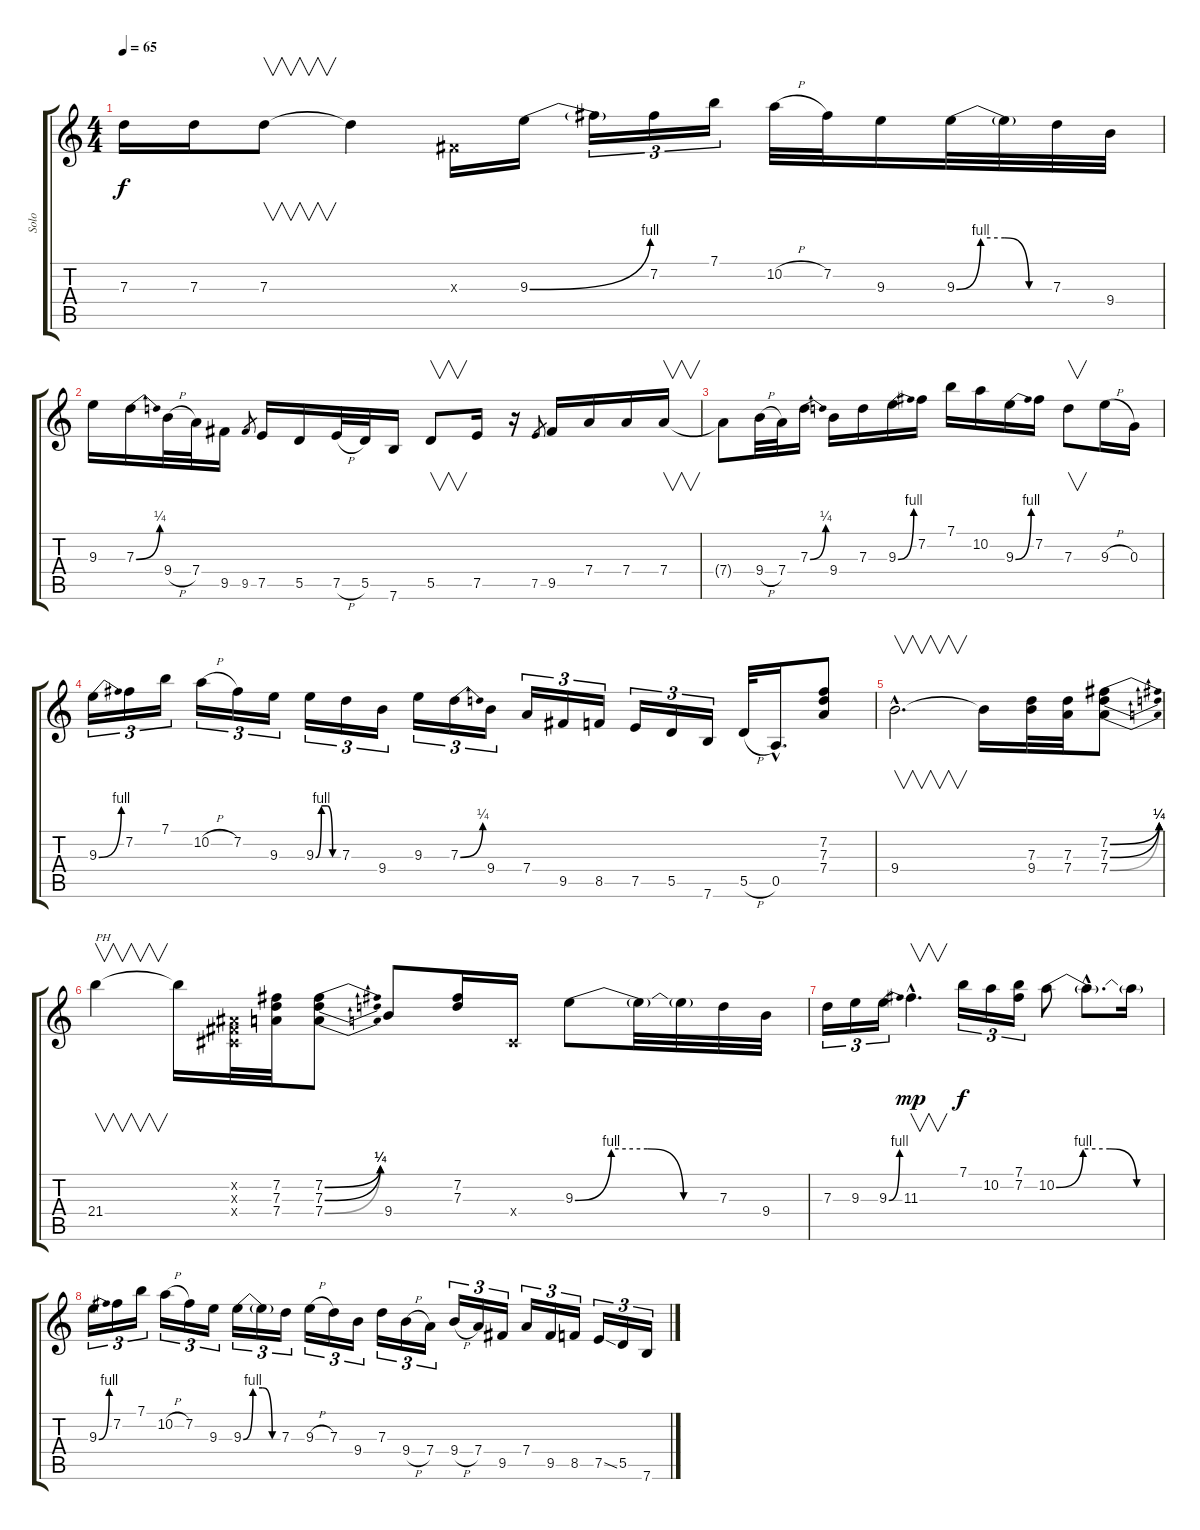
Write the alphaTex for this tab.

\track ("Solo" "Solo") {instrument distortionguitar}
\staff {score tabs}
\tuning (E4 B3 G3 D3 A2 E2) {hide}
\ts (4 4)
\tempo 65
\clef g2
\ks c
7.3.16{dy f} 7.3.16 7.3.8{v} 7.3{t}.4 -1.3{x}.16 9.3{be (bend 0 0 60 4)}.16 9.3{t}.16{tu (3 2)} 7.2.16{tu (3 2)} 7.1.16{tu (3 2)} 10.2{h}.32 7.2.32 9.3.16 9.3{be (custom 0 0 15 4 30 4 45 0 60 0)}.32 9.3{t}.32 7.3.32 9.4.32 |
9.3.16 7.3{be (bend 0 0 60 1)}.16 9.4{h}.32 7.4.32 9.5.16 9.5.8{gr} 7.5.16 5.5.16 7.5{h}.32 5.5.32 7.6.16 5.5.8{v} 7.5.16 r.16 7.5.8{gr} 9.5.16 7.4.16 7.4.16 7.4.16{v} |
7.4{t}.8 9.4{h}.32 7.4.32 7.3{be (bend 0 0 60 1)}.16 9.4.16 7.3.16 9.3{be (bend 0 0 60 4)}.16 7.2.16 7.1.16 10.2.16 9.3{be (bend 0 0 60 4)}.16 7.2.16 7.3.8{v} 9.3{h}.16 0.3.16 |
9.3{be (bend 0 0 60 4)}.16{tu (3 2)} 7.2.16{tu (3 2)} 7.1.16{tu (3 2)} 10.2{h}.16{tu (3 2)} 7.2.16{tu (3 2)} 9.3.16{tu (3 2)} 9.3{be (custom 0 0 15 4 30 4 45 0 60 0)}.16{tu (3 2)} 7.3.16{tu (3 2)} 9.4.16{tu (3 2)} 9.3.16{tu (3 2)} 7.3{be (bend 0 0 60 1)}.16{tu (3 2)} 9.4.16{tu (3 2)} 7.4.16{tu (3 2)} 9.5.16{tu (3 2)} 8.5.16{tu (3 2)} 7.5.16{tu (3 2)} 5.5.16{tu (3 2)} 7.6.16{tu (3 2)} 5.5{h}.32 0.5{hac}.16{d} (7.2 7.3 7.4).8 |
9.4{hac}.2{v d} 9.4{t}.16 (7.3 9.4).32 (7.3 7.4).32 (7.2{be (bend 0 0 60 1)} 7.3{be (bend 0 0 60 1)} 7.4{be (bend 0 0 60 1)}).8 |
21.4.4{v txt "PH"} 21.4{t}.16 (-1.2{x} -1.3{x} -1.4{x}).32 (7.2 7.3 7.4).32 (7.2{be (bend 0 0 60 1)} 7.3{be (bend 0 0 60 1)} 7.4{be (bend 0 0 60 1)}).8 9.4.8 (7.2 7.3).16 -1.4{x}.16 9.3{be (custom 0 0 15 4 30 4 45 0 60 0)}.8 9.3{t}.32 9.3{t}.32 7.3.32 9.4.32 |
7.3.16{tu (3 2)} 9.3.16{tu (3 2)} 9.3{be (bend 0 0 60 4)}.16{tu (3 2)} 11.3{hac}.4{v d dy mp} 7.1.16{tu (3 2) dy f} 10.2.16{tu (3 2)} (7.1 7.2).16{tu (3 2)} 10.2{be (custom 0 0 15 4 30 4 45 0 60 0)}.8 10.2{hac t}.8{d} 10.2{t}.16 |
9.3{be (bend 0 0 60 4)}.16{tu (3 2)} 7.2.16{tu (3 2)} 7.1.16{tu (3 2)} 10.2{h}.16{tu (3 2)} 7.2.16{tu (3 2)} 9.3.16{tu (3 2)} 9.3{be (custom 0 0 15 4 30 4 45 0 60 0)}.16{tu (3 2)} 9.3{t}.16{tu (3 2)} 7.3.16{tu (3 2)} 9.3{h}.16{tu (3 2)} 7.3.16{tu (3 2)} 9.4.16{tu (3 2)} 7.3.16{tu (3 2)} 9.4{h}.16{tu (3 2)} 7.4.16{tu (3 2)} 9.4{h}.16{tu (3 2)} 7.4.16{tu (3 2)} 9.5.16{tu (3 2)} 7.4.16{tu (3 2)} 9.5.16{tu (3 2)} 8.5.16{tu (3 2)} 7.5{ss}.16{tu (3 2)} 5.5.16{tu (3 2)} 7.6.16{tu (3 2)}
